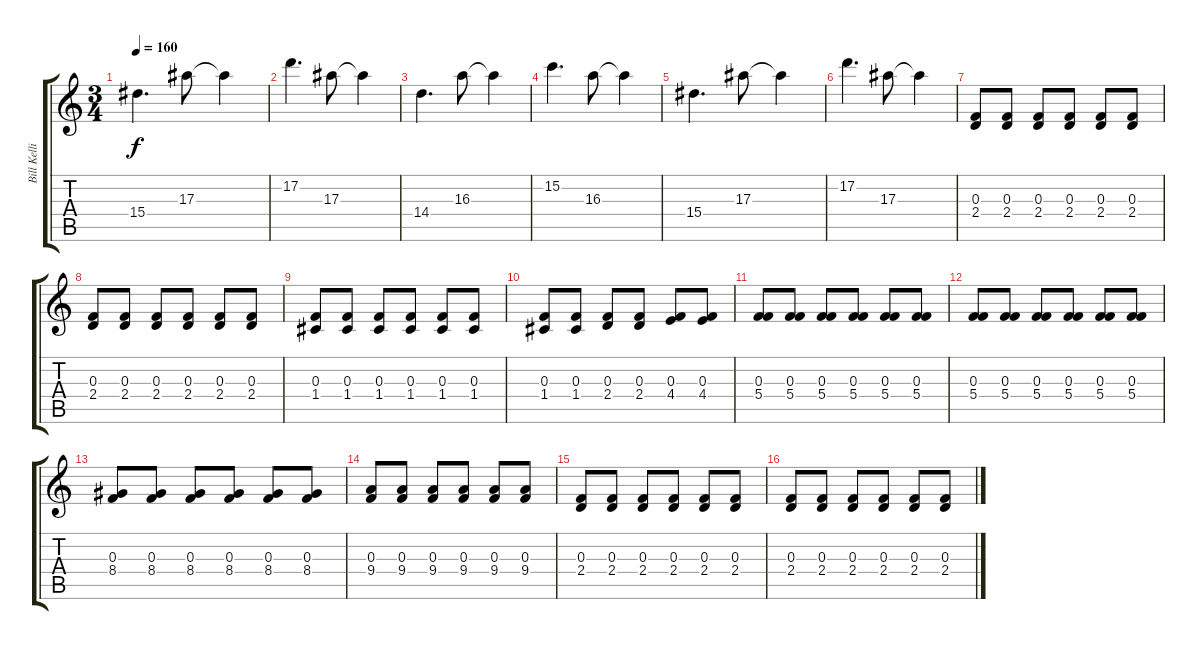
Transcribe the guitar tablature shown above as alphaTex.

\track ("Bill Kelliher" "Bill Kelli") {instrument distortionguitar}
\staff {score tabs}
\tuning (D4 A3 F3 C3 G2 D2) {hide}
\ts (3 4)
\tempo 160
\clef g2
\ks c
15.4.4{d dy f} 17.3.8 17.3{t}.4 |
17.2.4{d} 17.3.8 17.3{t}.4 |
14.4.4{d} 16.3.8 16.3{t}.4 |
15.2.4{d} 16.3.8 16.3{t}.4 |
15.4.4{d} 17.3.8 17.3{t}.4 |
17.2.4{d} 17.3.8 17.3{t}.4 |
(0.3 2.4).8 (0.3 2.4).8 (0.3 2.4).8 (0.3 2.4).8 (0.3 2.4).8 (0.3 2.4).8 |
(0.3 2.4).8 (0.3 2.4).8 (0.3 2.4).8 (0.3 2.4).8 (0.3 2.4).8 (0.3 2.4).8 |
(0.3 1.4).8 (0.3 1.4).8 (0.3 1.4).8 (0.3 1.4).8 (0.3 1.4).8 (0.3 1.4).8 |
(0.3 1.4).8 (0.3 1.4).8 (0.3 2.4).8 (0.3 2.4).8 (0.3 4.4).8 (0.3 4.4).8 |
(0.3 5.4).8 (0.3 5.4).8 (0.3 5.4).8 (0.3 5.4).8 (0.3 5.4).8 (0.3 5.4).8 |
(0.3 5.4).8 (0.3 5.4).8 (0.3 5.4).8 (0.3 5.4).8 (0.3 5.4).8 (0.3 5.4).8 |
(0.3 8.4).8 (0.3 8.4).8 (0.3 8.4).8 (0.3 8.4).8 (0.3 8.4).8 (0.3 8.4).8 |
(0.3 9.4).8 (0.3 9.4).8 (0.3 9.4).8 (0.3 9.4).8 (0.3 9.4).8 (0.3 9.4).8 |
(0.3 2.4).8 (0.3 2.4).8 (0.3 2.4).8 (0.3 2.4).8 (0.3 2.4).8 (0.3 2.4).8 |
(0.3 2.4).8 (0.3 2.4).8 (0.3 2.4).8 (0.3 2.4).8 (0.3 2.4).8 (0.3 2.4).8
